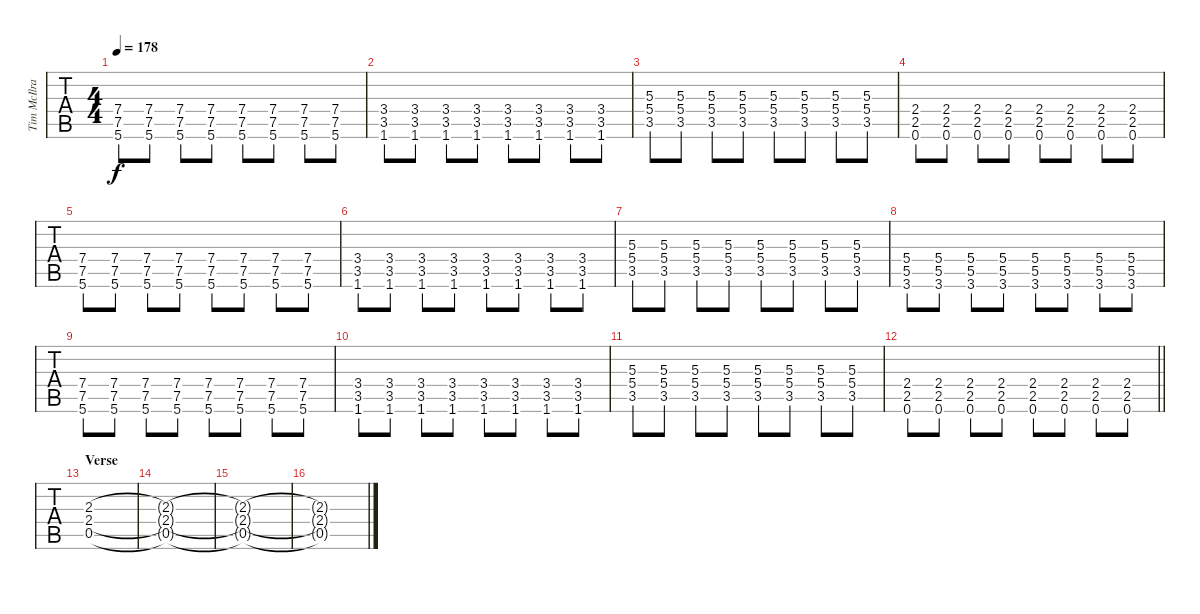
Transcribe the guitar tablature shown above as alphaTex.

\track ("Tim McIlrath - Guitar Two" "Tim McIlra") {instrument distortionguitar}
\staff {tabs}
\tuning (Eb4 Bb3 Gb3 Db3 Ab2 Eb2) {hide}
\ts (4 4)
\tempo 178
\clef g2
\ks c
(7.4 7.5 5.6).8{dy f} (7.4 7.5 5.6).8 (7.4 7.5 5.6).8 (7.4 7.5 5.6).8 (7.4 7.5 5.6).8 (7.4 7.5 5.6).8 (7.4 7.5 5.6).8 (7.4 7.5 5.6).8 |
(3.4 3.5 1.6).8 (3.4 3.5 1.6).8 (3.4 3.5 1.6).8 (3.4 3.5 1.6).8 (3.4 3.5 1.6).8 (3.4 3.5 1.6).8 (3.4 3.5 1.6).8 (3.4 3.5 1.6).8 |
(5.3 5.4 3.5).8 (5.3 5.4 3.5).8 (5.3 5.4 3.5).8 (5.3 5.4 3.5).8 (5.3 5.4 3.5).8 (5.3 5.4 3.5).8 (5.3 5.4 3.5).8 (5.3 5.4 3.5).8 |
(2.4 2.5 0.6).8 (2.4 2.5 0.6).8 (2.4 2.5 0.6).8 (2.4 2.5 0.6).8 (2.4 2.5 0.6).8 (2.4 2.5 0.6).8 (2.4 2.5 0.6).8 (2.4 2.5 0.6).8 |
(7.4 7.5 5.6).8 (7.4 7.5 5.6).8 (7.4 7.5 5.6).8 (7.4 7.5 5.6).8 (7.4 7.5 5.6).8 (7.4 7.5 5.6).8 (7.4 7.5 5.6).8 (7.4 7.5 5.6).8 |
(3.4 3.5 1.6).8 (3.4 3.5 1.6).8 (3.4 3.5 1.6).8 (3.4 3.5 1.6).8 (3.4 3.5 1.6).8 (3.4 3.5 1.6).8 (3.4 3.5 1.6).8 (3.4 3.5 1.6).8 |
(5.3 5.4 3.5).8 (5.3 5.4 3.5).8 (5.3 5.4 3.5).8 (5.3 5.4 3.5).8 (5.3 5.4 3.5).8 (5.3 5.4 3.5).8 (5.3 5.4 3.5).8 (5.3 5.4 3.5).8 |
(5.4 5.5 3.6).8 (5.4 5.5 3.6).8 (5.4 5.5 3.6).8 (5.4 5.5 3.6).8 (5.4 5.5 3.6).8 (5.4 5.5 3.6).8 (5.4 5.5 3.6).8 (5.4 5.5 3.6).8 |
(7.4 7.5 5.6).8 (7.4 7.5 5.6).8 (7.4 7.5 5.6).8 (7.4 7.5 5.6).8 (7.4 7.5 5.6).8 (7.4 7.5 5.6).8 (7.4 7.5 5.6).8 (7.4 7.5 5.6).8 |
(3.4 3.5 1.6).8 (3.4 3.5 1.6).8 (3.4 3.5 1.6).8 (3.4 3.5 1.6).8 (3.4 3.5 1.6).8 (3.4 3.5 1.6).8 (3.4 3.5 1.6).8 (3.4 3.5 1.6).8 |
(5.3 5.4 3.5).8 (5.3 5.4 3.5).8 (5.3 5.4 3.5).8 (5.3 5.4 3.5).8 (5.3 5.4 3.5).8 (5.3 5.4 3.5).8 (5.3 5.4 3.5).8 (5.3 5.4 3.5).8 |
\barLineRight lightlight
(2.4 2.5 0.6).8 (2.4 2.5 0.6).8 (2.4 2.5 0.6).8 (2.4 2.5 0.6).8 (2.4 2.5 0.6).8 (2.4 2.5 0.6).8 (2.4 2.5 0.6).8 (2.4 2.5 0.6).8 |
\section ("" "Verse")
(2.3 2.4 0.5).1 |
(2.3{t} 2.4{t} 0.5{t}).1 |
(2.3{t} 2.4{t} 0.5{t}).1{volume 0} |
(2.3{t} 2.4{t} 0.5{t}).1
